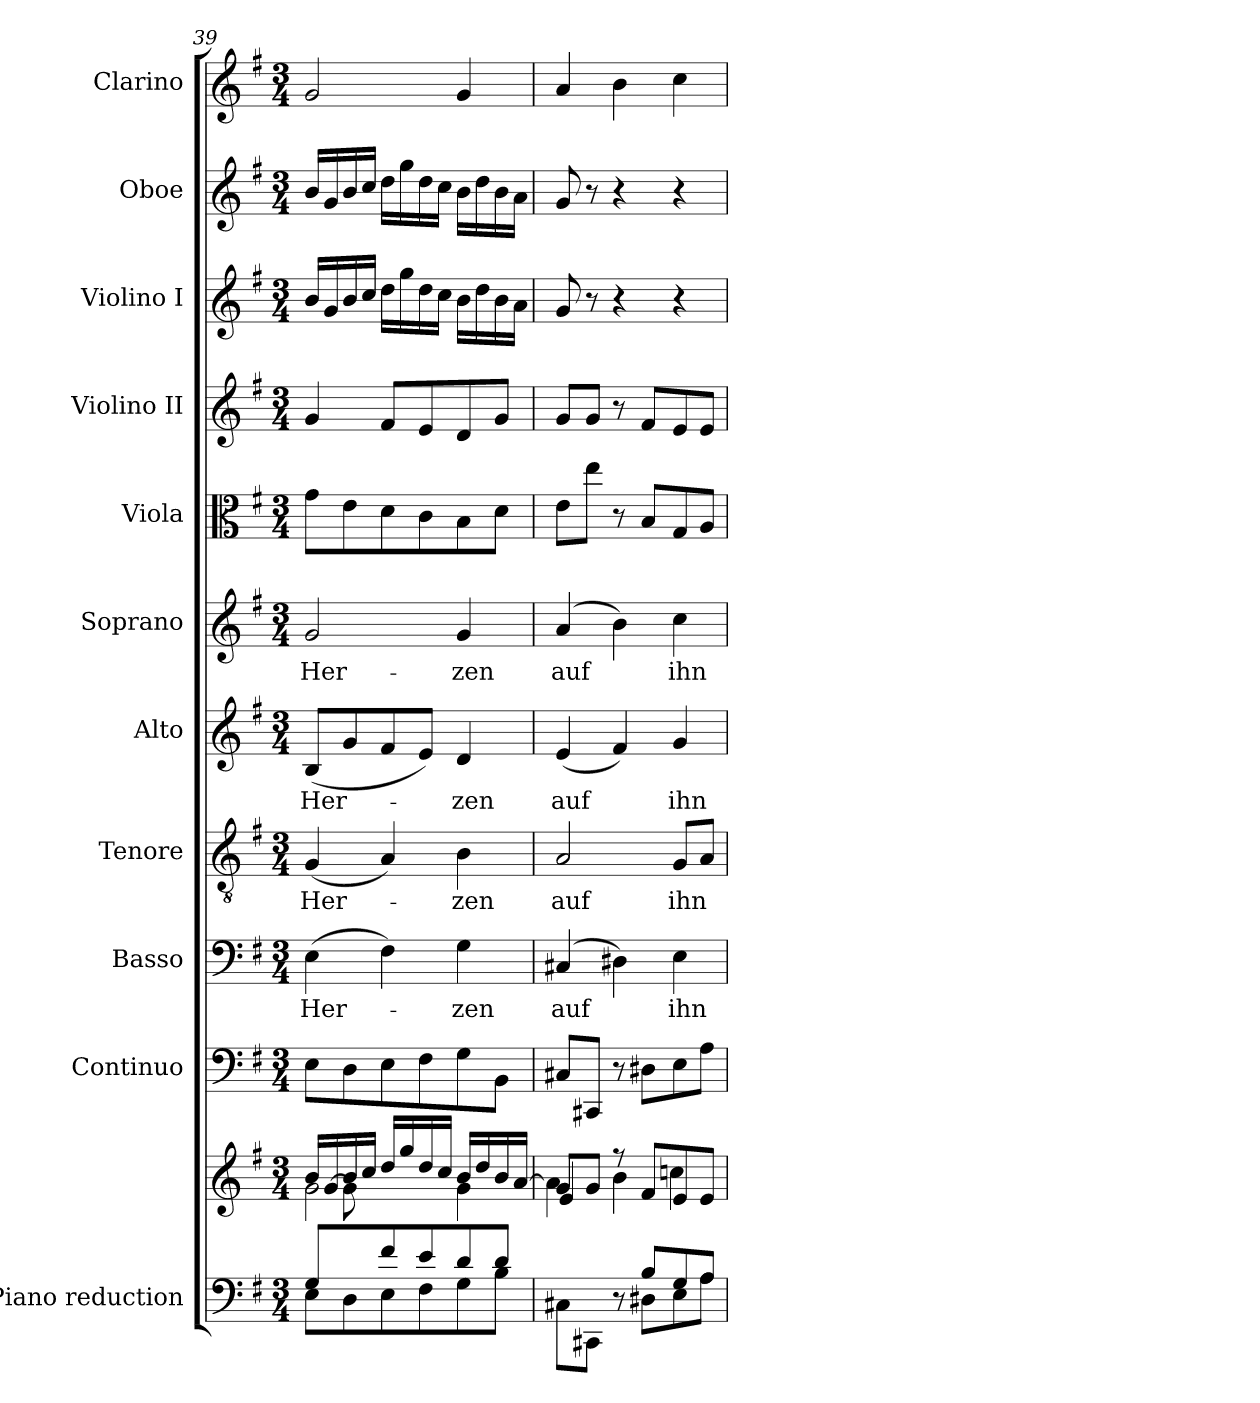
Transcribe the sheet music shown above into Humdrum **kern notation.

**kern	**kern	**kern	**kern	**text	**kern	**text	**kern	**text	**kern	**text	**kern	**kern	**kern	**kern	**kern
*part11	*part11	*part10	*part9	*part9	*part8	*part8	*part7	*part7	*part6	*part6	*part5	*part4	*part3	*part2	*part1
*staff12	*staff11	*staff10	*staff9	*staff9	*staff8	*staff8	*staff7	*staff7	*staff6	*staff6	*staff5	*staff4	*staff3	*staff2	*staff1
*I"Piano reduction	*	*I"Continuo	*I"Basso	*	*I"Tenore	*	*I"Alto	*	*I"Soprano	*	*I"Viola	*I"Violino II	*I"Violino I	*I"Oboe	*I"Clarino
*I'Pno	*	*	*	*	*	*	*	*	*	*	*	*	*	*I'Ob	*
*clefF4	*clefG2	*clefF4	*clefF4	*	*clefGv2	*	*clefG2	*	*clefG2	*	*clefC3	*clefG2	*clefG2	*clefG2	*clefG2
*k[f#]	*k[f#]	*k[f#]	*k[f#]	*	*k[f#]	*	*k[f#]	*	*k[f#]	*	*k[f#]	*k[f#]	*k[f#]	*k[f#]	*k[f#]
*M3/4	*M3/4	*M3/4	*M3/4	*	*M3/4	*	*M3/4	*	*M3/4	*	*M3/4	*M3/4	*M3/4	*M3/4	*M3/4
=39	=39	=39	=39	=39	=39	=39	=39	=39	=39	=39	=39	=39	=39	=39	=39
*^	*^	*	*	*	*	*	*	*	*	*	*	*	*	*	*
*	*	*	*^	*	*	*	*	*	*	*	*	*	*	*	*	*	*
!	!	!	!	!	!	!	!LO:LY:b	!	!LO:LY:b	!	!LO:LY:b	!	!LO:LY:b	!	!	!	!	!
8G/L	8E\L	16b/LL	2g\	8ryy	8E\L	(4E\	Her-	(4G/	Her-	(8B/L	Her-	2g/	Her-	8g\L	4g/	16b/LL	16b/LL	2g/
.	.	[<16g/	.	.	.	.	.	.	.	.	.	.	.	.	.	16g/	16g/	.
8ryy	8D\	16b/	.	8g\]	8D\	.	.	.	.	8g/	.	.	.	8e\	.	16b/	16b/	.
.	.	16cc/JJ	.	.	.	.	.	.	.	.	.	.	.	.	.	16cc/JJ	16cc/JJ	.
8f#/	8E\	16dd/LL	.	2ryy	8E\	4F#\)	.	4A/)	.	8f#/	.	.	.	8d\	8f#/L	16dd\LL	16dd\LL	.
.	.	16gg/	.	.	.	.	.	.	.	.	.	.	.	.	.	16gg\	16gg\	.
8e/	8F#\	16dd/	.	.	8F#\	.	.	.	.	8e/J)	.	.	.	8c\	8e/	16dd\	16dd\	.
.	.	16cc/JJ	.	.	.	.	.	.	.	.	.	.	.	.	.	16cc\JJ	16cc\JJ	.
!	!	!	!	!	!	!	!LO:LY:b	!	!LO:LY:b	!	!LO:LY:b	!	!LO:LY:b	!	!	!	!	!
8d/	8G\	16b/LL	4g\	.	8G\	4G\	-zen	4B\	-zen	4d/	-zen	4g/	-zen	8B\	8d/	16b\LL	16b\LL	4g/
.	.	16dd/	.	.	.	.	.	.	.	.	.	.	.	.	.	16dd\	16dd\	.
8d/J	8B\J	16b/	.	.	8BB\J	.	.	.	.	.	.	.	.	8d\J	8g/J	16b\	16b\	.
.	.	[16a/JJ	.	.	.	.	.	.	.	.	.	.	.	.	.	16a\JJ	16a\JJ	.
=40	=40	=40	=40	=40	=40	=40	=40	=40	=40	=40	=40	=40	=40	=40	=40	=40	=40	=40
!	!	!	!	!	!	!	!LO:LY:b	!	!LO:LY:b	!	!LO:LY:b	!	!LO:LY:b	!	!	!	!	!
4ryy	8C#X\L	8g/L	4a\]	4e/	8C#X/L	(4C#X/	auf	2A/	auf	(4e/	auf	(4a/	auf	8e\L	8g/L	8g/	8g/	4a/
.	8CC#X\J	8g/J	.	.	8CC#X/J	.	.	.	.	.	.	.	.	8ee\J	8g/J	8r	8r	.
8r	8ryy	8r	4b\	2ryy	8r	4D#X\)	.	.	.	4f#/)	.	4b\)	.	8r	8r	4r	4r	4b\
8B/L	8D#X\L	8f#/L	.	.	8D#X\L	.	.	.	.	.	.	.	.	8B/L	8f#/L	.	.	.
!	!	!	!	!	!	!	!LO:LY:b	!	!LO:LY:b	!	!LO:LY:b	!	!LO:LY:b	!	!	!	!	!
8G/	8E\	8e/	4ccn\	.	8E\	4E\	ihn	8G/L	ihn	4g/	ihn	4cc\	ihn	8G/	8e/	4r	4r	4cc\
8A/J	8A\J	8e/J	.	.	8A\J	.	.	8A/J	.	.	.	.	.	8A/J	8e/J	.	.	.
*v	*v	*	*	*	*	*	*	*	*	*	*	*	*	*	*	*	*	*
*	*v	*v	*v	*	*	*	*	*	*	*	*	*	*	*	*	*	*
=	=	=	=	=	=	=	=	=	=	=	=	=	=	=	=
*-	*-	*-	*-	*-	*-	*-	*-	*-	*-	*-	*-	*-	*-	*-	*-
